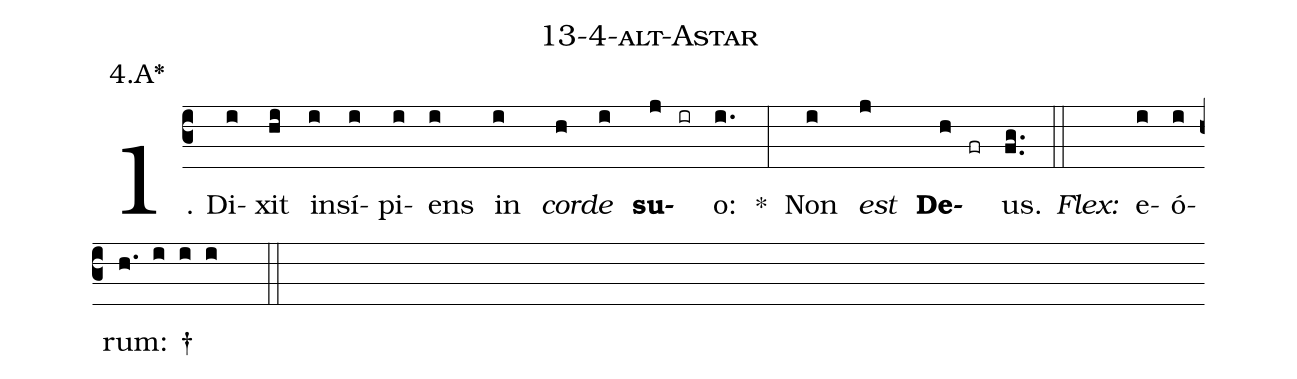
name: 13-4-alt-Astar;
annotation: 4.A*;
%%
(c3)1. Di(i)xit(hi) in(i)sí(i)pi(i)ens(i) in(i) <i>cor</i>(h)<i>de</i>(i) <b>su</b>(j ir)o:(i.) *(:) Non(i) <i>est</i>(j) <b>De</b>(h fr)us.(fg..) (::)
<i>Flex:</i>()  e(i)ó(i)rum: †(h. i i i  ::)
